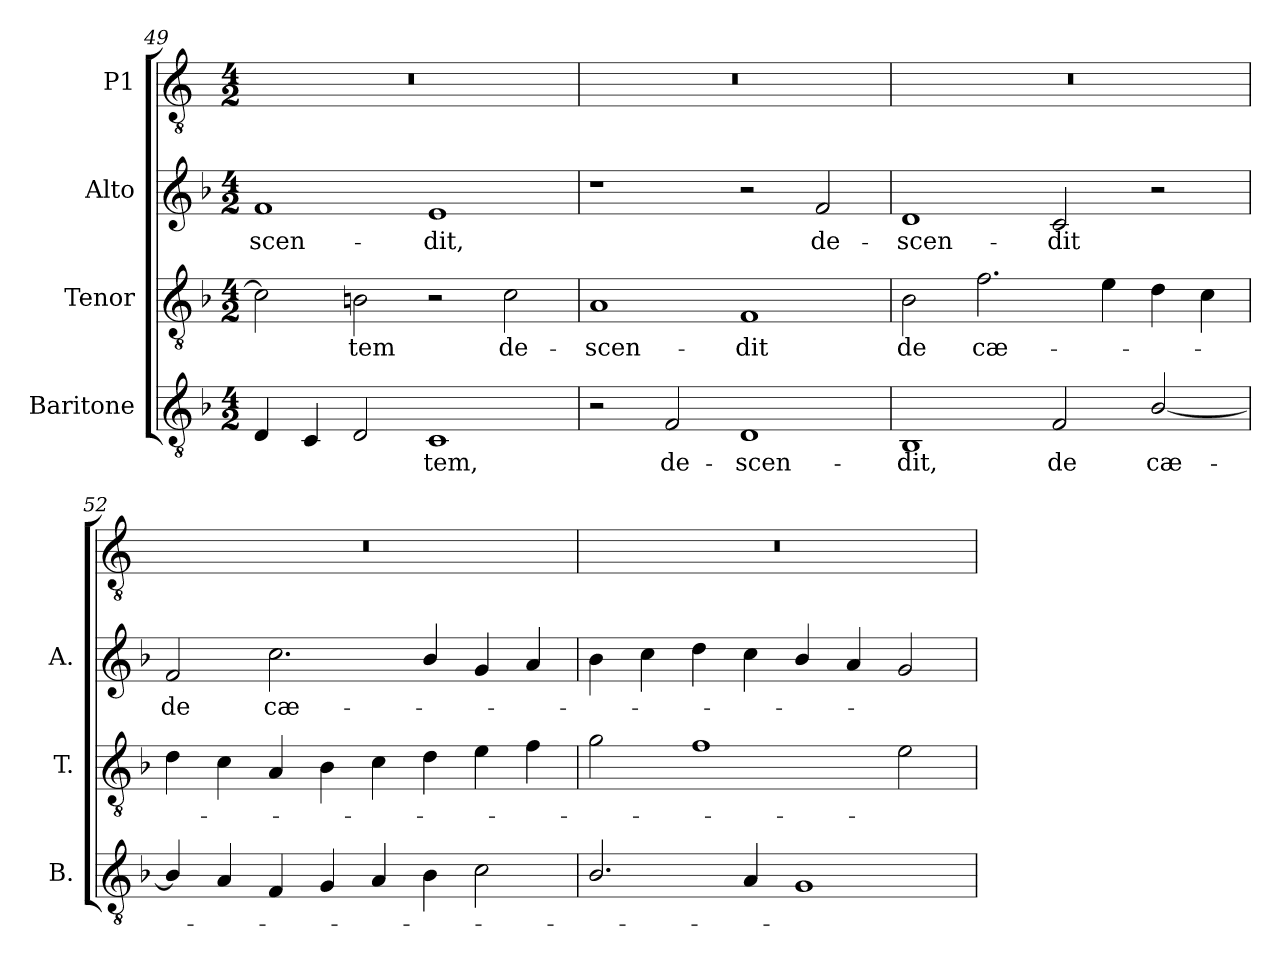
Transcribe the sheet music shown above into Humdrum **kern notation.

**kern	**text	**kern	**text	**kern	**text	**kern
*part4	*part4	*part3	*part3	*part2	*part2	*part1
*staff4	*staff4	*staff3	*staff3	*staff2	*staff2	*staff1
*I"Baritone	*	*I"Tenor	*	*I"Alto	*	*I"P1
*I'B.	*	*I'T.	*	*I'A.	*	*
*clefGv2	*	*clefGv2	*	*clefG2	*	*clefGv2
*ITrd7c12	*	*ITrd7c12	*	*	*	*ITrd7c12
*k[b-]	*	*k[b-]	*	*k[b-]	*	*k[]
*F:	*	*F:	*	*F:	*	*C:
*M4/2	*	*M4/2	*	*M4/2	*	*M4/2
=49	=49	=49	=49	=49	=49	=49
!	!	!	!	!	!LO:LY:b:color=#000000	!LO:N:vis=1
4DDi/	.	2Ci\]	.	1fi	-scen-	0r
4CCi/	.	.	.	.	.	.
!	!	!	!LO:LY:b:color=#000000	!	!	!
2DDi/	.	2BBni\	-tem	.	.	.
!	!LO:LY:b:color=#000000	!	!	!	!	!
!	!	!	!	!	!LO:LY:b:color=#000000	!
1CCi	-tem,	2r	.	1ei	-dit,	.
!	!	!	!LO:LY:b:color=#000000	!	!	!
.	.	2Ci\	de-	.	.	.
=50	=50	=50	=50	=50	=50	=50
!	!	!	!LO:LY:b:color=#000000	!	!	!LO:N:vis=1
2r	.	1AAi	-scen-	1r	.	0r
!	!LO:LY:b:color=#000000	!	!	!	!	!
2FFi/	de-	.	.	.	.	.
!	!LO:LY:b:color=#000000	!	!	!	!	!
!	!	!	!LO:LY:b:color=#000000	!	!	!
1DDi	-scen-	1FFi	-dit	2r	.	.
!	!	!	!	!	!LO:LY:b:color=#000000	!
.	.	.	.	2fi/	de-	.
=51	=51	=51	=51	=51	=51	=51
!	!LO:LY:b:color=#000000	!	!	!	!	!
!	!	!	!LO:LY:b:color=#000000	!	!	!
!	!	!	!	!	!LO:LY:b:color=#000000	!LO:N:vis=1
1BBB-i	-dit,	2BB-i\	de	1di	-scen-	0r
!	!	!	!LO:LY:b:color=#000000	!	!	!
.	.	2.Fi\	cæ-	.	.	.
!	!LO:LY:b:color=#000000	!	!	!	!	!
!	!	!	!	!	!LO:LY:b:color=#000000	!
2FFi/	de	.	.	2ci/	-dit	.
.	.	4Ei\	.	.	.	.
!	!LO:LY:b:color=#000000	!	!	!	!	!
[2BB-i/	cæ-	4Di\	.	2r	.	.
.	.	4Ci\	.	.	.	.
=52	=52	=52	=52	=52	=52	=52
!	!	!	!	!	!LO:LY:b:color=#000000	!LO:N:vis=1
4BB-i/]	.	4Di\	.	2fi/	de	0r
4AAi/	.	4Ci\	.	.	.	.
!	!	!	!	!	!LO:LY:b:color=#000000	!
4FFi/	.	4AAi/	.	2.cci\	cæ-	.
4GGi/	.	4BB-i\	.	.	.	.
4AAi/	.	4Ci\	.	.	.	.
4BB-i\	.	4Di\	.	4b-i/	.	.
2Ci\	.	4Ei\	.	4gi/	.	.
.	.	4Fi\	.	4ai/	.	.
!!LO:LB:g=z
=53	=53	=53	=53	=53	=53	=53
!	!	!	!	!	!	!LO:N:vis=1
2.BB-i/	.	2Gi\	.	4b-i\	.	0r
.	.	.	.	4cci\	.	.
.	.	1Fi	.	4ddi\	.	.
4AAi/	.	.	.	4cci\	.	.
1GGi	.	.	.	4b-i/	.	.
.	.	.	.	4ai/	.	.
.	.	2Ei\	.	2gi/	.	.
=	=	=	=	=	=	=
*-	*-	*-	*-	*-	*-	*-
